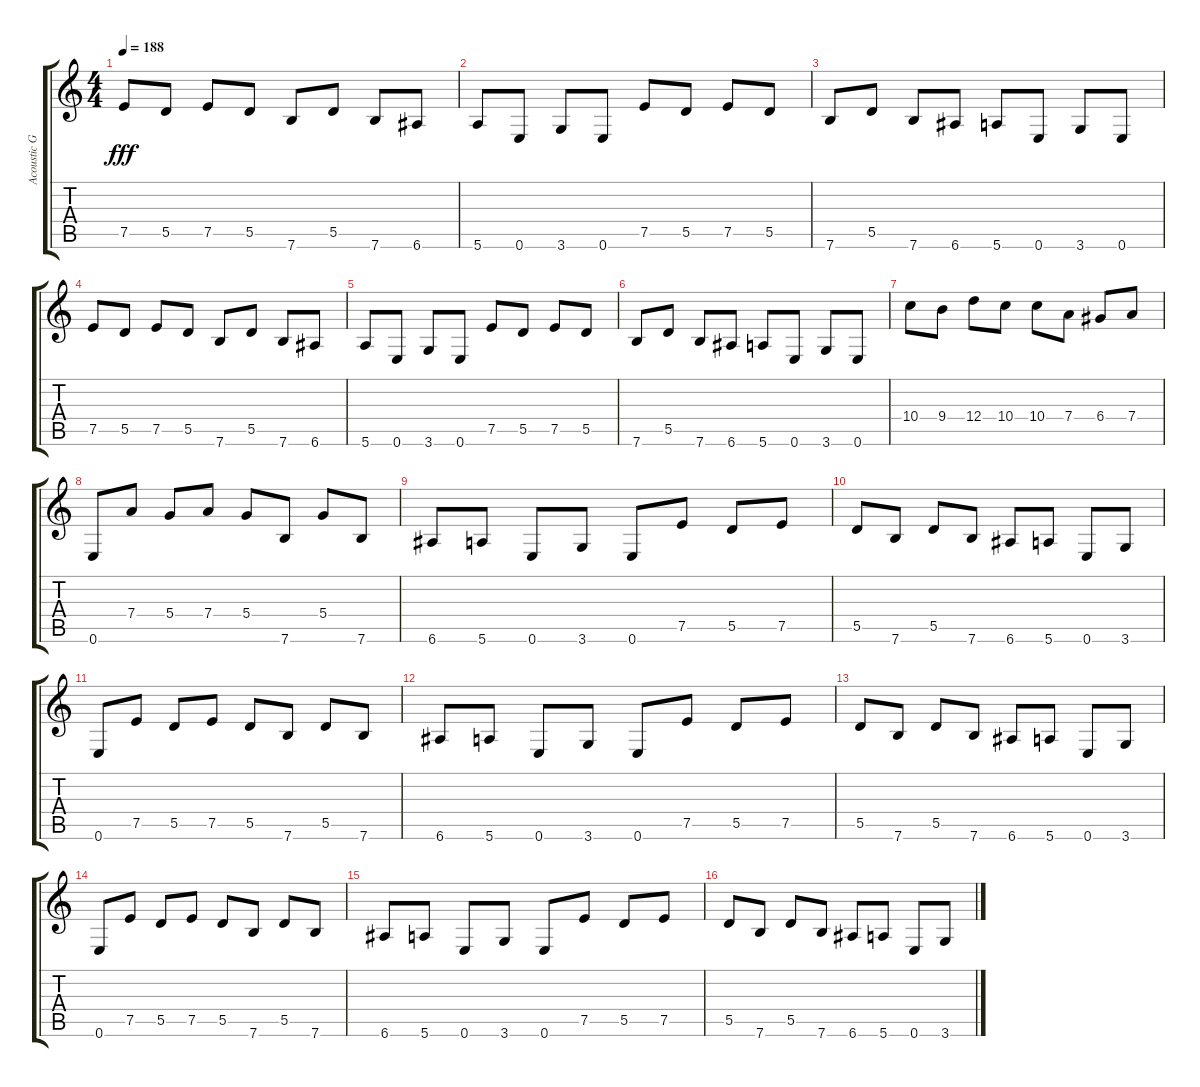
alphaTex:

\track ("Acoustic Guitar" "Acoustic G") {instrument acousticguitarnylon}
\staff {score tabs}
\tuning (E4 B3 G3 D3 A2 E2) {hide}
\ts (4 4)
\tempo 188
\clef g2
\ks c
7.5.8{dy fff} 5.5.8 7.5.8 5.5.8 7.6.8 5.5.8 7.6.8 6.6.8 |
5.6.8 0.6.8 3.6.8 0.6.8 7.5.8 5.5.8 7.5.8 5.5.8 |
7.6.8 5.5.8 7.6.8 6.6.8 5.6.8 0.6.8 3.6.8 0.6.8 |
7.5.8 5.5.8 7.5.8 5.5.8 7.6.8 5.5.8 7.6.8 6.6.8 |
5.6.8 0.6.8 3.6.8 0.6.8 7.5.8 5.5.8 7.5.8 5.5.8 |
7.6.8 5.5.8 7.6.8 6.6.8 5.6.8 0.6.8 3.6.8 0.6.8 |
10.4.8 9.4.8 12.4.8 10.4.8 10.4.8 7.4.8 6.4.8 7.4.8 |
0.6.8 7.4.8 5.4.8 7.4.8 5.4.8 7.6.8 5.4.8 7.6.8 |
6.6.8 5.6.8 0.6.8 3.6.8 0.6.8 7.5.8 5.5.8 7.5.8 |
5.5.8 7.6.8 5.5.8 7.6.8 6.6.8 5.6.8 0.6.8 3.6.8 |
0.6.8 7.5.8 5.5.8 7.5.8 5.5.8 7.6.8 5.5.8 7.6.8 |
6.6.8 5.6.8 0.6.8 3.6.8 0.6.8 7.5.8 5.5.8 7.5.8 |
5.5.8 7.6.8 5.5.8 7.6.8 6.6.8 5.6.8 0.6.8 3.6.8 |
0.6.8 7.5.8 5.5.8 7.5.8 5.5.8 7.6.8 5.5.8 7.6.8 |
6.6.8 5.6.8 0.6.8 3.6.8 0.6.8 7.5.8 5.5.8 7.5.8 |
5.5.8 7.6.8 5.5.8 7.6.8 6.6.8 5.6.8 0.6.8 3.6.8
